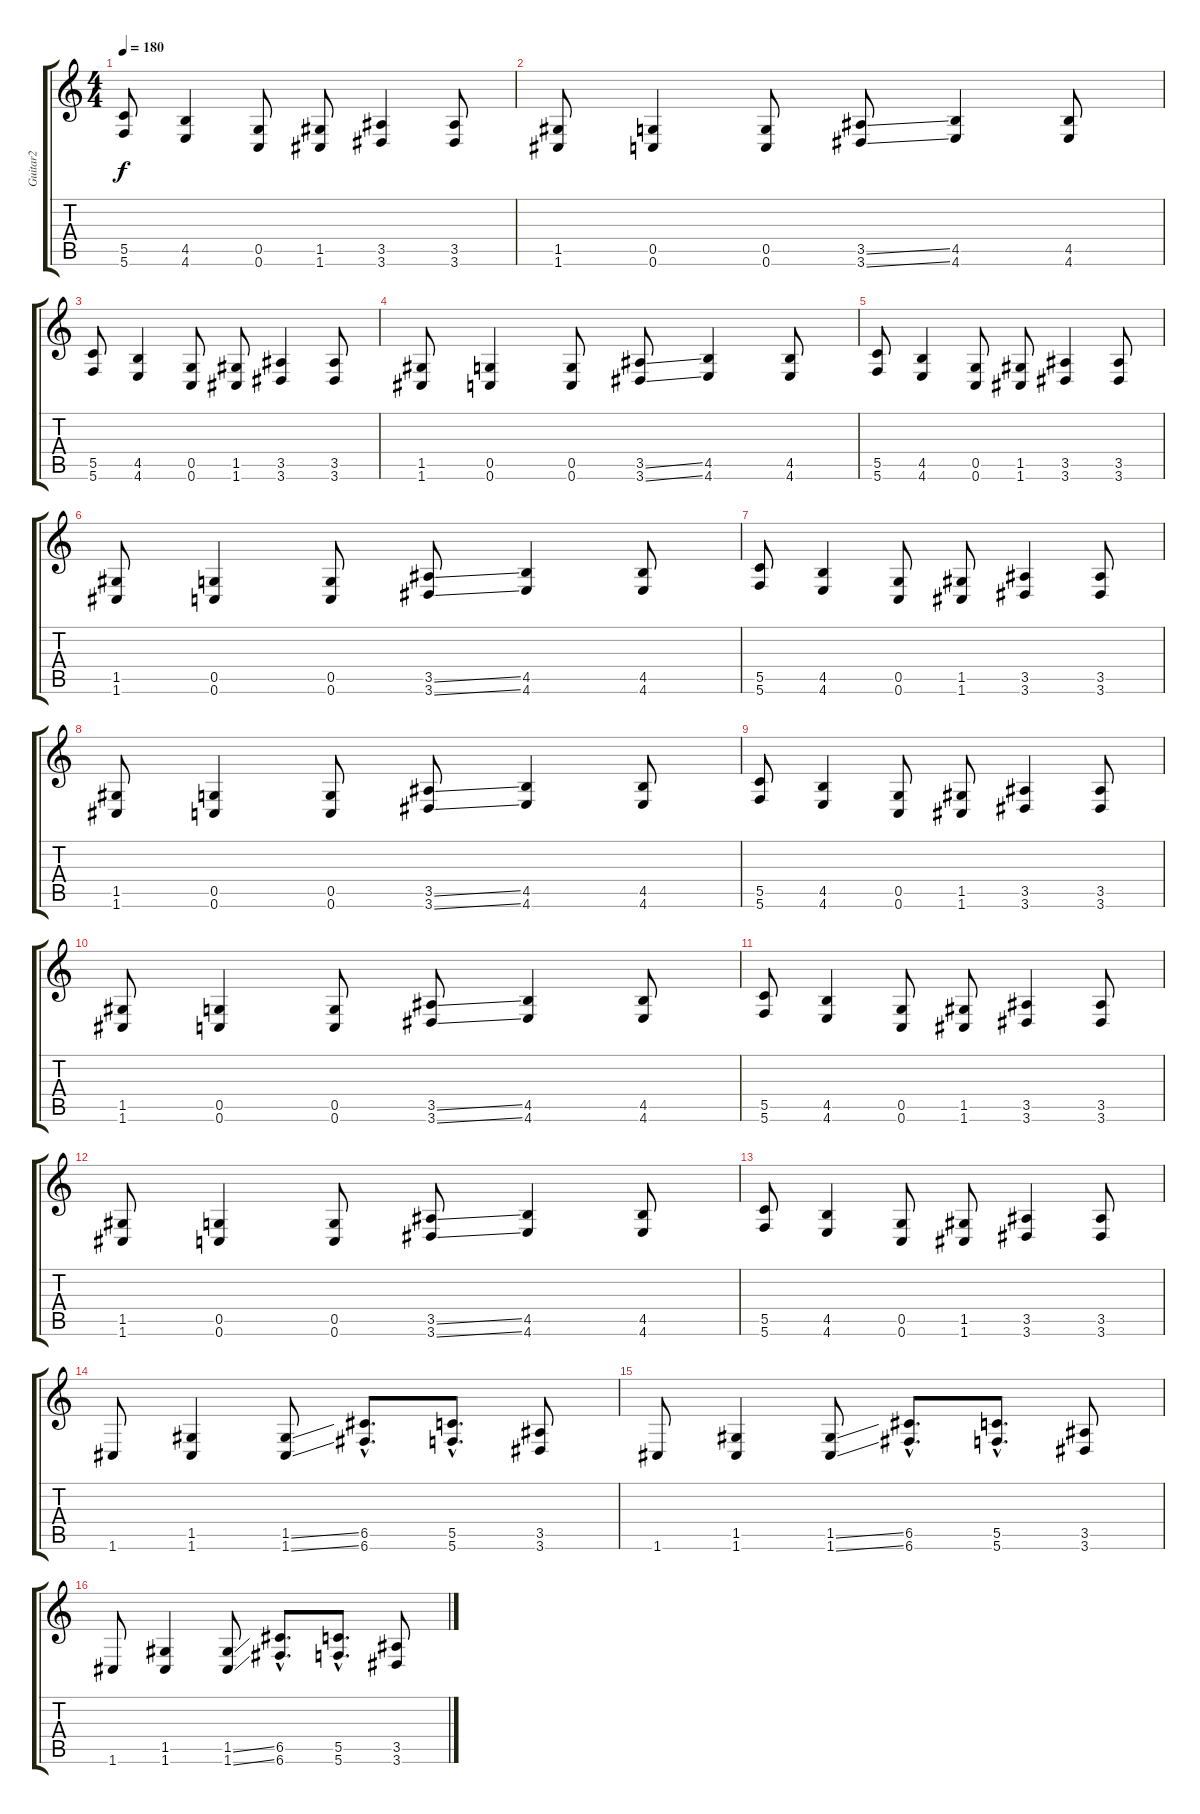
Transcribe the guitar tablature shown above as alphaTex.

\track ("Guitar2" "Guitar2") {instrument distortionguitar}
\staff {score tabs}
\tuning (D4 A3 F3 C3 G2 C2) {hide}
\ts (4 4)
\tempo 180
\clef g2
\ks c
(5.5 5.6).8{dy f} (4.5 4.6).4 (0.5 0.6).8 (1.5 1.6).8 (3.5 3.6).4 (3.5 3.6).8 |
(1.5 1.6).8 (0.5 0.6).4 (0.5 0.6).8 (3.5{ss} 3.6{ss}).8 (4.5 4.6).4 (4.5 4.6).8 |
(5.5 5.6).8 (4.5 4.6).4 (0.5 0.6).8 (1.5 1.6).8 (3.5 3.6).4 (3.5 3.6).8 |
(1.5 1.6).8 (0.5 0.6).4 (0.5 0.6).8 (3.5{ss} 3.6{ss}).8 (4.5 4.6).4 (4.5 4.6).8 |
(5.5 5.6).8 (4.5 4.6).4 (0.5 0.6).8 (1.5 1.6).8 (3.5 3.6).4 (3.5 3.6).8 |
(1.5 1.6).8 (0.5 0.6).4 (0.5 0.6).8 (3.5{ss} 3.6{ss}).8 (4.5 4.6).4 (4.5 4.6).8 |
(5.5 5.6).8 (4.5 4.6).4 (0.5 0.6).8 (1.5 1.6).8 (3.5 3.6).4 (3.5 3.6).8 |
(1.5 1.6).8 (0.5 0.6).4 (0.5 0.6).8 (3.5{ss} 3.6{ss}).8 (4.5 4.6).4 (4.5 4.6).8 |
(5.5 5.6).8 (4.5 4.6).4 (0.5 0.6).8 (1.5 1.6).8 (3.5 3.6).4 (3.5 3.6).8 |
(1.5 1.6).8 (0.5 0.6).4 (0.5 0.6).8 (3.5{ss} 3.6{ss}).8 (4.5 4.6).4 (4.5 4.6).8 |
(5.5 5.6).8 (4.5 4.6).4 (0.5 0.6).8 (1.5 1.6).8 (3.5 3.6).4 (3.5 3.6).8 |
(1.5 1.6).8 (0.5 0.6).4 (0.5 0.6).8 (3.5{ss} 3.6{ss}).8 (4.5 4.6).4 (4.5 4.6).8 |
(5.5 5.6).8 (4.5 4.6).4 (0.5 0.6).8 (1.5 1.6).8 (3.5 3.6).4 (3.5 3.6).8 |
1.6.8 (1.5 1.6).4 (1.5{ss} 1.6{ss}).8 (6.5{hac} 6.6{hac}).8{d} (5.5{hac} 5.6{hac}).8{d} (3.5 3.6).8 |
1.6.8 (1.5 1.6).4 (1.5{ss} 1.6{ss}).8 (6.5{hac} 6.6{hac}).8{d} (5.5{hac} 5.6{hac}).8{d} (3.5 3.6).8 |
1.6.8 (1.5 1.6).4 (1.5{ss} 1.6{ss}).8 (6.5{hac} 6.6{hac}).8{d} (5.5{hac} 5.6{hac}).8{d} (3.5 3.6).8
